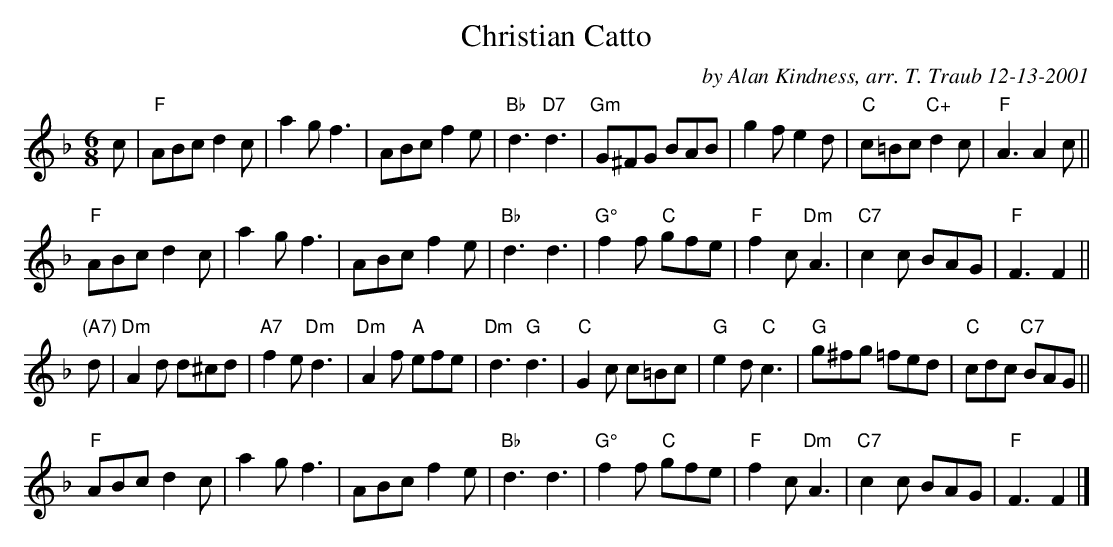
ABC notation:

X:1
T: Christian Catto
C: by Alan Kindness, arr. T. Traub 12-13-2001
M: 6/8
L: 1/8
K: F
c|"F"ABc d2 c|a2 g f3|ABc f2 e|"Bb"d3 "D7"d3|"Gm"G^FG BAB|g2 f e2 d|"C"c=Bc "C+"d2 c|"F"A3 A2 c||
"F"ABc d2 c|a2 g f3|ABc f2 e|"Bb"d3 d3|"G°"f2 f "C"gfe|"F"f2 c "Dm"A3|"C7"c2 c BAG|"F"F3 F2||
"(A7)"d|"Dm"A2 d d^cd|"A7"f2 e "Dm"d3|"Dm"A2 f "A"efe|"Dm"d3 "G"d3|"C"G2 c c=Bc|"G"e2 d "C"c3|"G"g^fg =fed|"C"cdc "C7"BAG||
"F"ABc d2 c|a2 g f3|ABc f2 e|"Bb"d3 d3|"G°"f2 f "C"gfe|"F"f2 c "Dm"A3|"C7"c2 c BAG|"F"F3 F2|]
